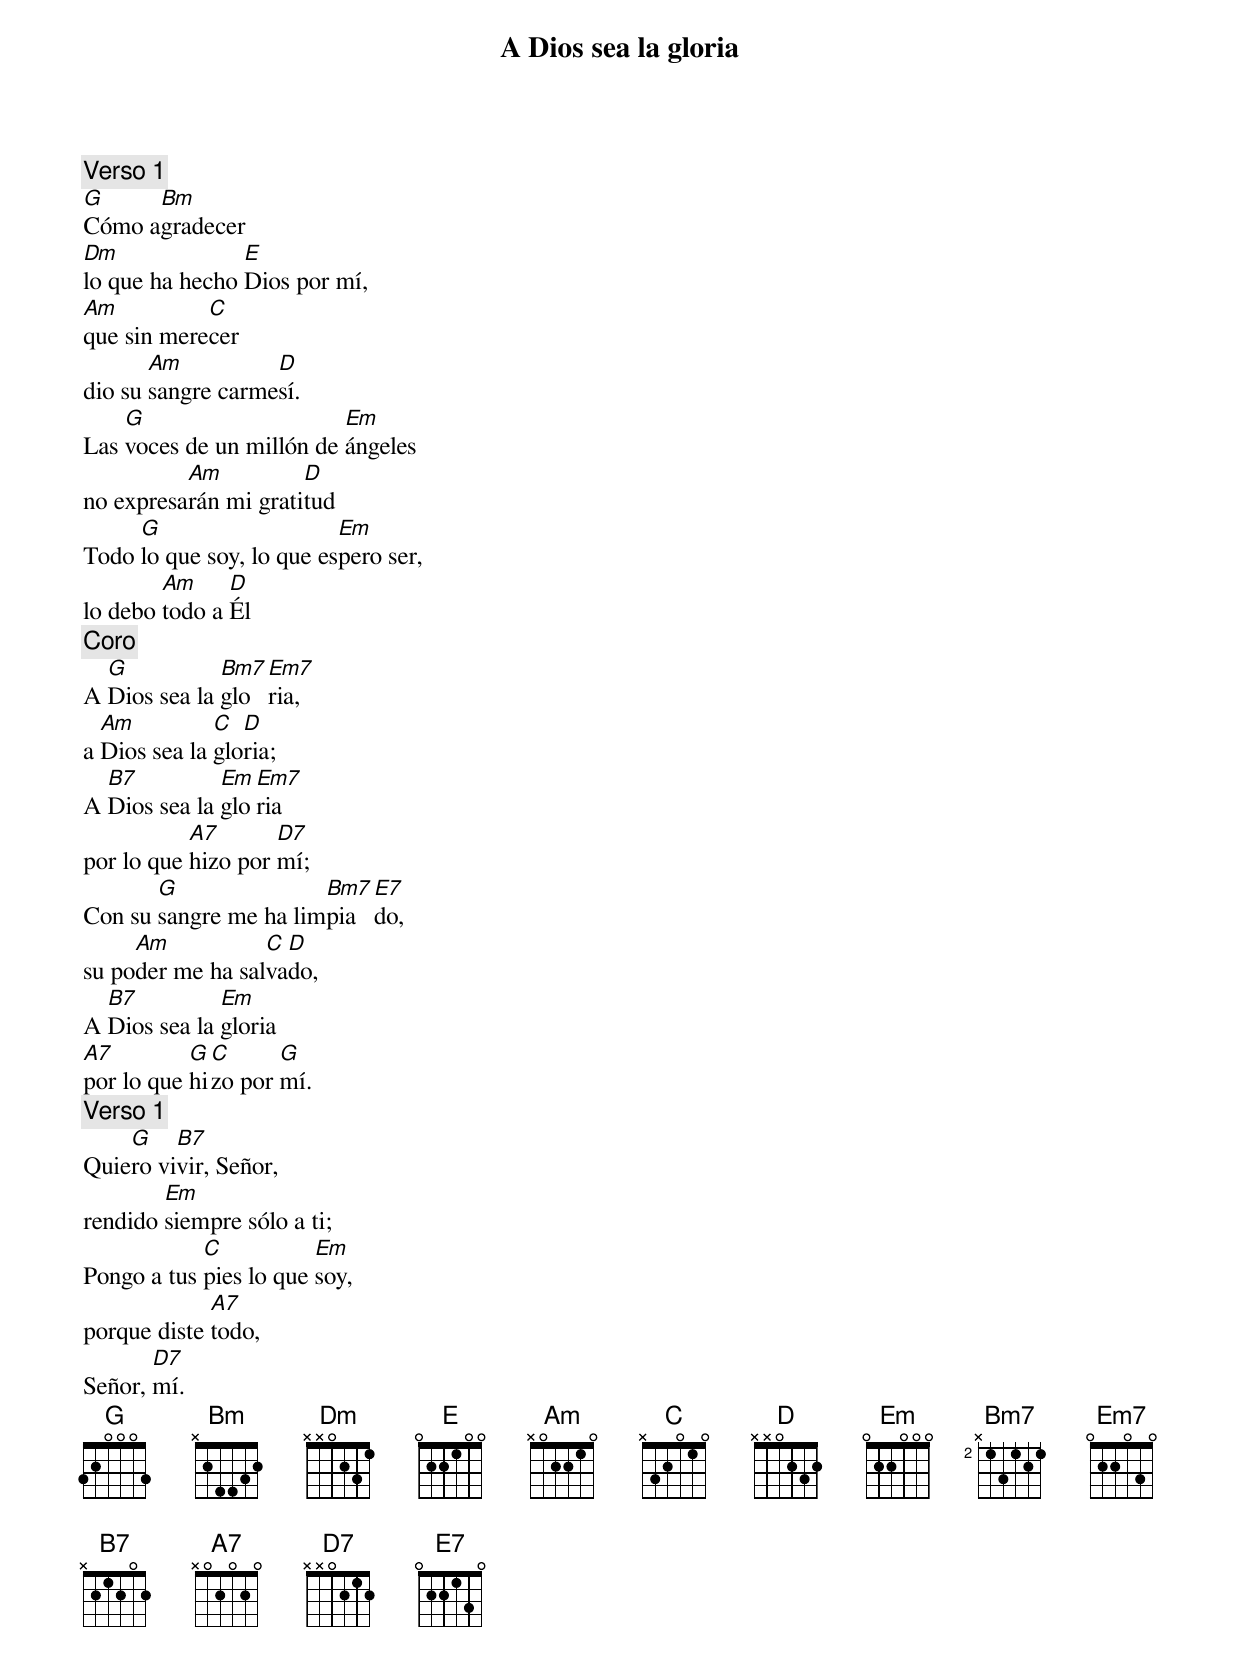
{title: A Dios sea la gloria}
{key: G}
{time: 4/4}
{comment: Verso 1}
[G]Cómo a[Bm]gradecer
[Dm]lo que ha hecho [E]Dios por mí,
[Am]que sin mere[C]cer
dio su [Am]sangre carme[D]sí.
Las [G]voces de un millón de [Em]ángeles
no expresa[Am]rán mi grati[D]tud
Todo [G]lo que soy, lo que es[Em]pero ser,
lo debo [Am]todo a [D]Él
{comment: Coro}
A [G]Dios sea la [Bm7]glo[Em7]ria,
a [Am]Dios sea la [C]glo[D]ria;
A [B7]Dios sea la [Em]glo[Em7]ria
por lo que [A7]hizo por [D7]mí;
Con su [G]sangre me ha lim[Bm7]pia[E7]do,
su po[Am]der me ha sal[C]va[D]do,
A [B7]Dios sea la [Em]gloria
[A7]por lo que [G]hi[C]zo por [G]mí.
{comment: Verso 1}
Quie[G]ro vi[B7]vir, Señor,
rendido [Em]siempre sólo a ti;
Pongo a tus [C]pies lo que [Em]soy,
porque diste [A7]todo,
Señor, [D7]mí.
